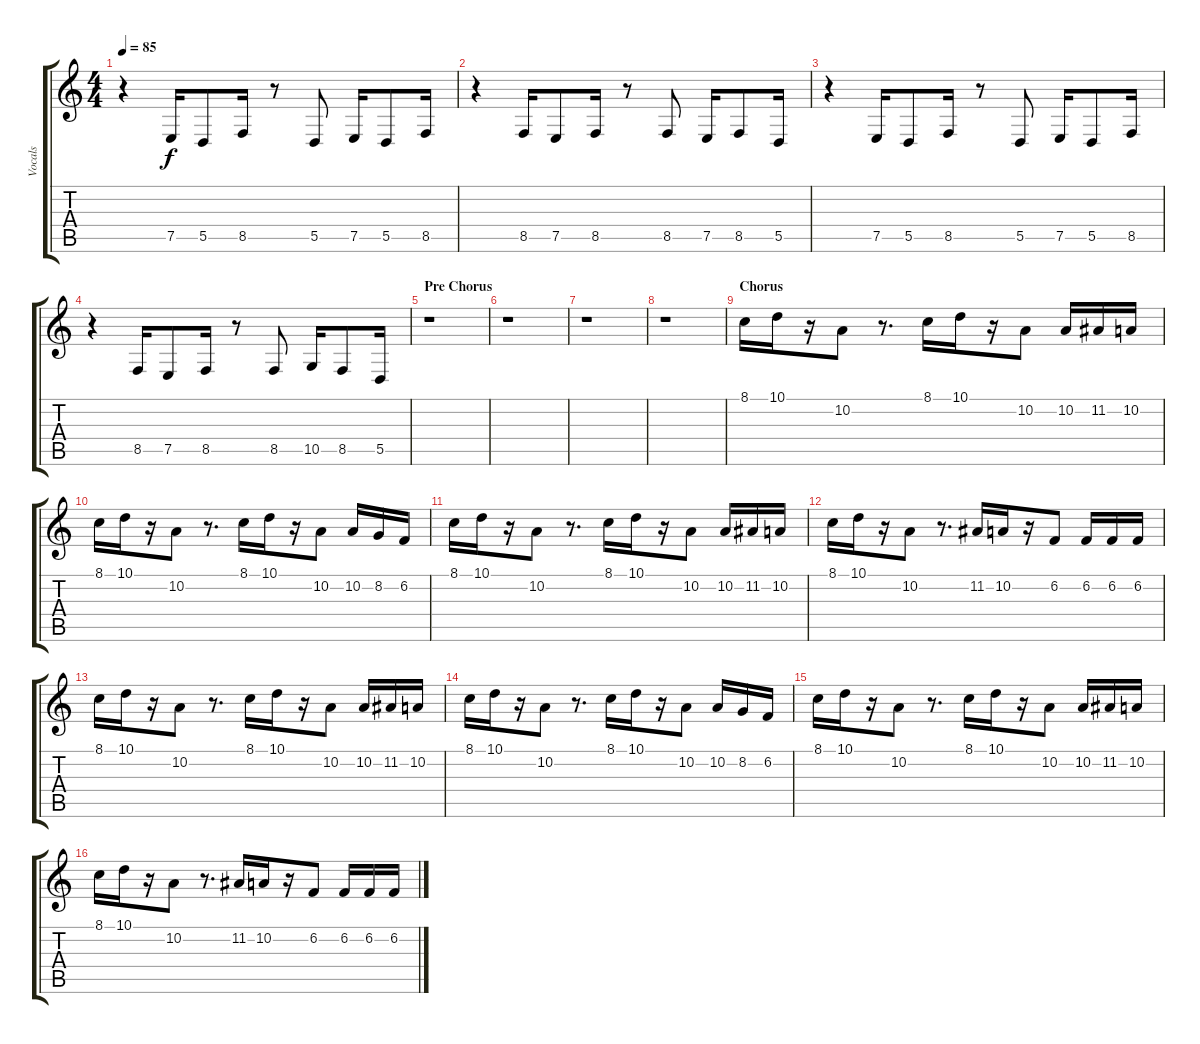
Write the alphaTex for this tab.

\track ("Vocals" "Vocals") {instrument lead8bassandlead}
\staff {score tabs}
\tuning (E4 B3 G3 D3 A2 D2) {hide}
\ts (4 4)
\tempo 85
\clef g2
\ks c
r.4{dy f} 7.5.16 5.5.8 8.5.16 r.8 5.5.8 7.5.16 5.5.8 8.5.16 |
r.4 8.5.16 7.5.8 8.5.16 r.8 8.5.8 7.5.16 8.5.8 5.5.16 |
r.4 7.5.16 5.5.8 8.5.16 r.8 5.5.8 7.5.16 5.5.8 8.5.16 |
r.4 8.5.16 7.5.8 8.5.16 r.8 8.5.8 10.5.16 8.5.8 5.5.16 |
\section ("" "Pre Chorus")
r.1 |
r.1 |
r.1 |
r.1 |
\section ("" "Chorus")
8.1.16 10.1.16 r.16 10.2.8 r.8{d} 8.1.16 10.1.16 r.16 10.2.8 10.2.16 11.2.16 10.2.16 |
8.1.16 10.1.16 r.16 10.2.8 r.8{d} 8.1.16 10.1.16 r.16 10.2.8 10.2.16 8.2.16 6.2.16 |
8.1.16 10.1.16 r.16 10.2.8 r.8{d} 8.1.16 10.1.16 r.16 10.2.8 10.2.16 11.2.16 10.2.16 |
8.1.16 10.1.16 r.16 10.2.8 r.8{d} 11.2.16 10.2.16 r.16 6.2.8 6.2.16 6.2.16 6.2.16 |
8.1.16 10.1.16 r.16 10.2.8 r.8{d} 8.1.16 10.1.16 r.16 10.2.8 10.2.16 11.2.16 10.2.16 |
8.1.16 10.1.16 r.16 10.2.8 r.8{d} 8.1.16 10.1.16 r.16 10.2.8 10.2.16 8.2.16 6.2.16 |
8.1.16 10.1.16 r.16 10.2.8 r.8{d} 8.1.16 10.1.16 r.16 10.2.8 10.2.16 11.2.16 10.2.16 |
8.1.16 10.1.16 r.16 10.2.8 r.8{d} 11.2.16 10.2.16 r.16 6.2.8 6.2.16 6.2.16 6.2.16
